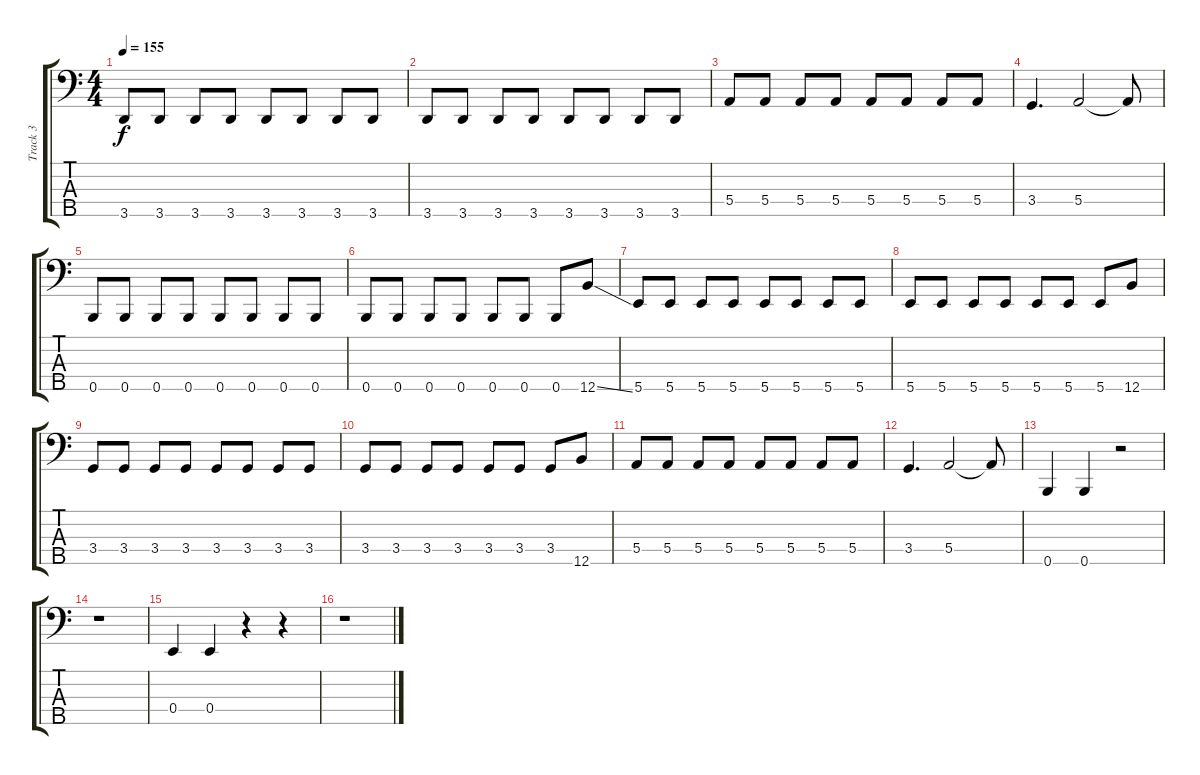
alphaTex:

\track ("Track 3" "Track 3") {instrument slapbass2}
\staff {score tabs}
\tuning (Gb2 D2 A1 E1 B0) {hide}
\ts (4 4)
\tempo 155
\clef f4
\ks c
3.5.8{dy f} 3.5.8 3.5.8 3.5.8 3.5.8 3.5.8 3.5.8 3.5.8 |
3.5.8 3.5.8 3.5.8 3.5.8 3.5.8 3.5.8 3.5.8 3.5.8 |
5.4.8 5.4.8 5.4.8 5.4.8 5.4.8 5.4.8 5.4.8 5.4.8 |
3.4.4{d} 5.4.2 5.4{t}.8 |
0.5.8 0.5.8 0.5.8 0.5.8 0.5.8 0.5.8 0.5.8 0.5.8 |
0.5.8 0.5.8 0.5.8 0.5.8 0.5.8 0.5.8 0.5.8 12.5{ss}.8 |
5.5.8 5.5.8 5.5.8 5.5.8 5.5.8 5.5.8 5.5.8 5.5.8 |
5.5.8 5.5.8 5.5.8 5.5.8 5.5.8 5.5.8 5.5.8 12.5.8 |
3.4.8 3.4.8 3.4.8 3.4.8 3.4.8 3.4.8 3.4.8 3.4.8 |
3.4.8 3.4.8 3.4.8 3.4.8 3.4.8 3.4.8 3.4.8 12.5.8 |
5.4.8 5.4.8 5.4.8 5.4.8 5.4.8 5.4.8 5.4.8 5.4.8 |
3.4.4{d} 5.4.2 5.4{t}.8 |
0.5.4 0.5.4 r.2 |
r.1 |
0.4.4 0.4.4 r.4 r.4 |
r.1
